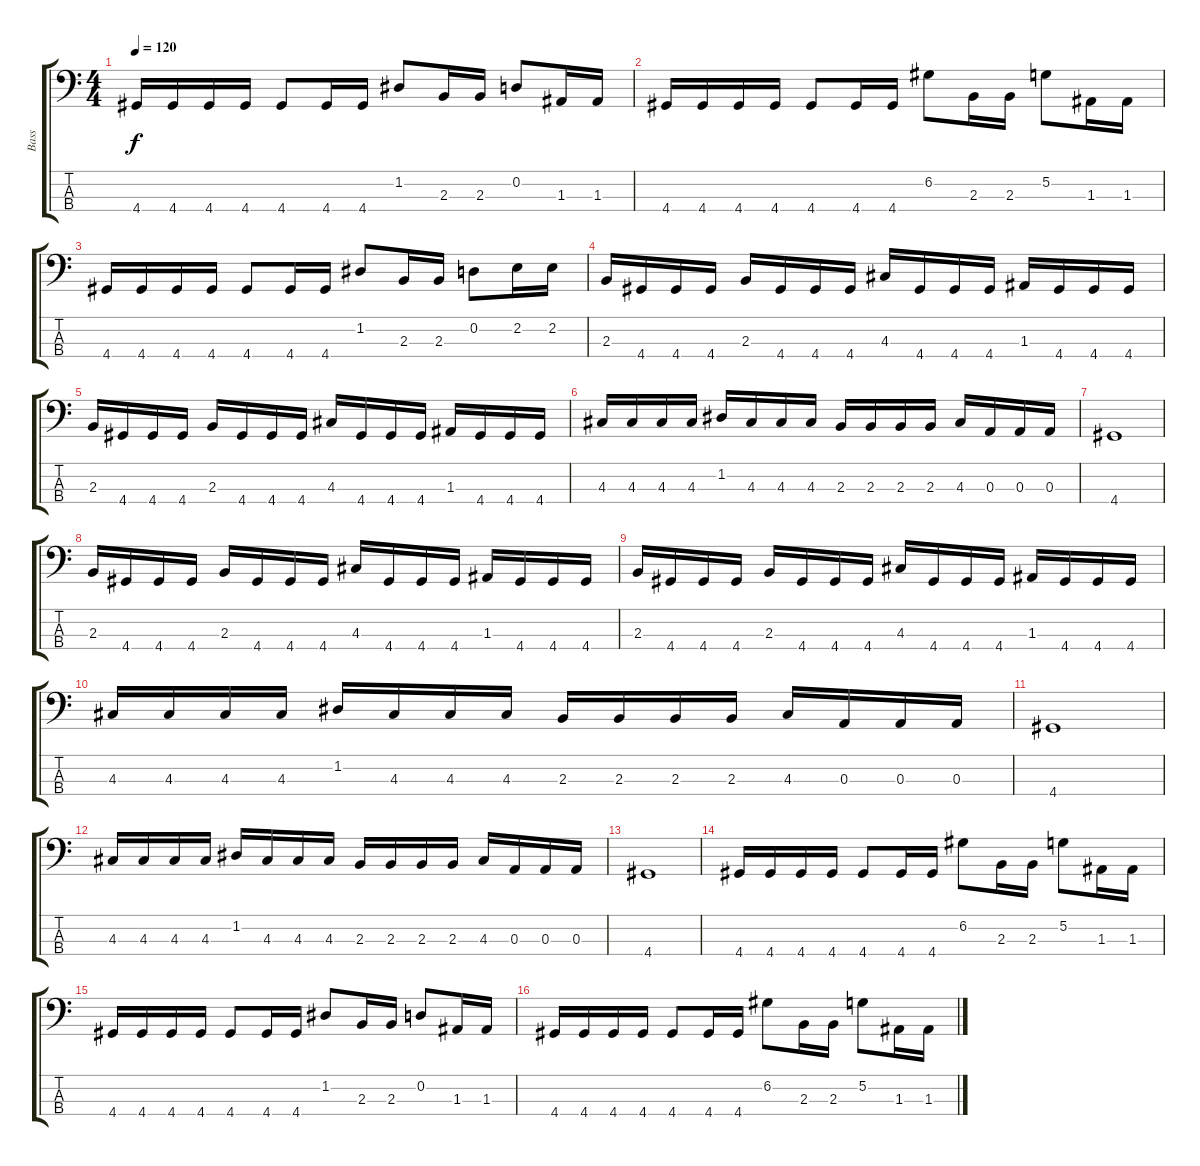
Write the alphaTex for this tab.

\track ("Bass" "Bass") {instrument electricbasspick}
\staff {score tabs}
\tuning (G2 D2 A1 E1) {hide}
\ts (4 4)
\tempo 120
\clef f4
\ks c
4.4.16{dy f} 4.4.16 4.4.16 4.4.16 4.4.8 4.4.16 4.4.16 1.2.8 2.3.16 2.3.16 0.2.8 1.3.16 1.3.16 |
4.4.16 4.4.16 4.4.16 4.4.16 4.4.8 4.4.16 4.4.16 6.2.8 2.3.16 2.3.16 5.2.8 1.3.16 1.3.16 |
4.4.16 4.4.16 4.4.16 4.4.16 4.4.8 4.4.16 4.4.16 1.2.8 2.3.16 2.3.16 0.2.8 2.2.16 2.2.16 |
2.3.16 4.4.16 4.4.16 4.4.16 2.3.16 4.4.16 4.4.16 4.4.16 4.3.16 4.4.16 4.4.16 4.4.16 1.3.16 4.4.16 4.4.16 4.4.16 |
2.3.16 4.4.16 4.4.16 4.4.16 2.3.16 4.4.16 4.4.16 4.4.16 4.3.16 4.4.16 4.4.16 4.4.16 1.3.16 4.4.16 4.4.16 4.4.16 |
4.3.16 4.3.16 4.3.16 4.3.16 1.2.16 4.3.16 4.3.16 4.3.16 2.3.16 2.3.16 2.3.16 2.3.16 4.3.16 0.3.16 0.3.16 0.3.16 |
4.4.1 |
2.3.16 4.4.16 4.4.16 4.4.16 2.3.16 4.4.16 4.4.16 4.4.16 4.3.16 4.4.16 4.4.16 4.4.16 1.3.16 4.4.16 4.4.16 4.4.16 |
2.3.16 4.4.16 4.4.16 4.4.16 2.3.16 4.4.16 4.4.16 4.4.16 4.3.16 4.4.16 4.4.16 4.4.16 1.3.16 4.4.16 4.4.16 4.4.16 |
4.3.16 4.3.16 4.3.16 4.3.16 1.2.16 4.3.16 4.3.16 4.3.16 2.3.16 2.3.16 2.3.16 2.3.16 4.3.16 0.3.16 0.3.16 0.3.16 |
4.4.1 |
4.3.16 4.3.16 4.3.16 4.3.16 1.2.16 4.3.16 4.3.16 4.3.16 2.3.16 2.3.16 2.3.16 2.3.16 4.3.16 0.3.16 0.3.16 0.3.16 |
4.4.1 |
4.4.16 4.4.16 4.4.16 4.4.16 4.4.8 4.4.16 4.4.16 6.2.8 2.3.16 2.3.16 5.2.8 1.3.16 1.3.16 |
4.4.16 4.4.16 4.4.16 4.4.16 4.4.8 4.4.16 4.4.16 1.2.8 2.3.16 2.3.16 0.2.8 1.3.16 1.3.16 |
4.4.16 4.4.16 4.4.16 4.4.16 4.4.8 4.4.16 4.4.16 6.2.8 2.3.16 2.3.16 5.2.8 1.3.16 1.3.16
